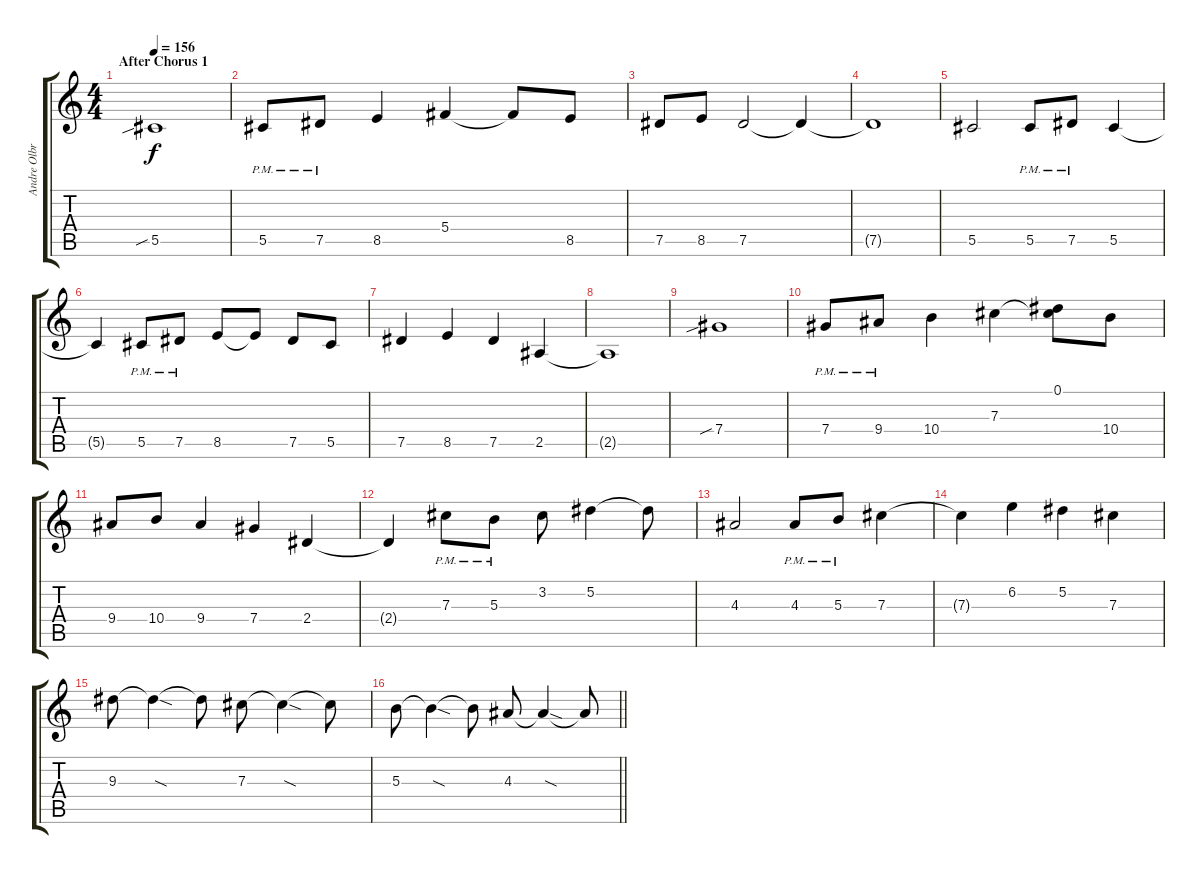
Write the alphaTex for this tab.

\track ("Andre Olbrich" "Andre Olbr") {instrument distortionguitar}
\staff {score tabs}
\tuning (Eb4 Bb3 Gb3 Db3 Ab2 Eb2) {hide}
\ts (4 4)
\section ("" "After Chorus 1")
\tempo 156
\clef g2
\ks c
5.5{sib}.1{dy f volume 15 balance 12} |
5.5{pm}.8 7.5{pm}.8 8.5.4 5.4.4 5.4{t}.8 8.5.8 |
7.5.8 8.5.8 7.5.2 7.5{t}.4 |
7.5{t}.1 |
5.5.2 5.5{pm}.8 7.5{pm}.8 5.5.4 |
5.5{t}.4 5.5{pm}.8 7.5{pm}.8 8.5.8 8.5{t}.8 7.5.8 5.5.8 |
7.5.4 8.5.4 7.5.4 2.5.4 |
2.5{t}.1 |
7.4{sib}.1 |
7.4{pm}.8 9.4{pm}.8 10.4.4 7.3.4 (0.1 7.3{t}).8 10.4.8 |
9.4.8 10.4.8 9.4.4 7.4.4 2.4.4 |
2.4{t}.4 7.3{pm}.8 5.3{pm}.8 3.2.8 5.2.4 5.2{t}.8 |
4.3.2 4.3{pm}.8 5.3{pm}.8 7.3.4 |
7.3{t}.4 6.2.4 5.2.4 7.3.4 |
9.3.8 9.3{sod t}.4 9.3{t}.8 7.3.8 7.3{sod t}.4 7.3{t}.8 |
\barLineRight lightlight
5.3.8 5.3{sod t}.4 5.3{t}.8 4.3.8 4.3{sod t}.4 4.3{t}.8
